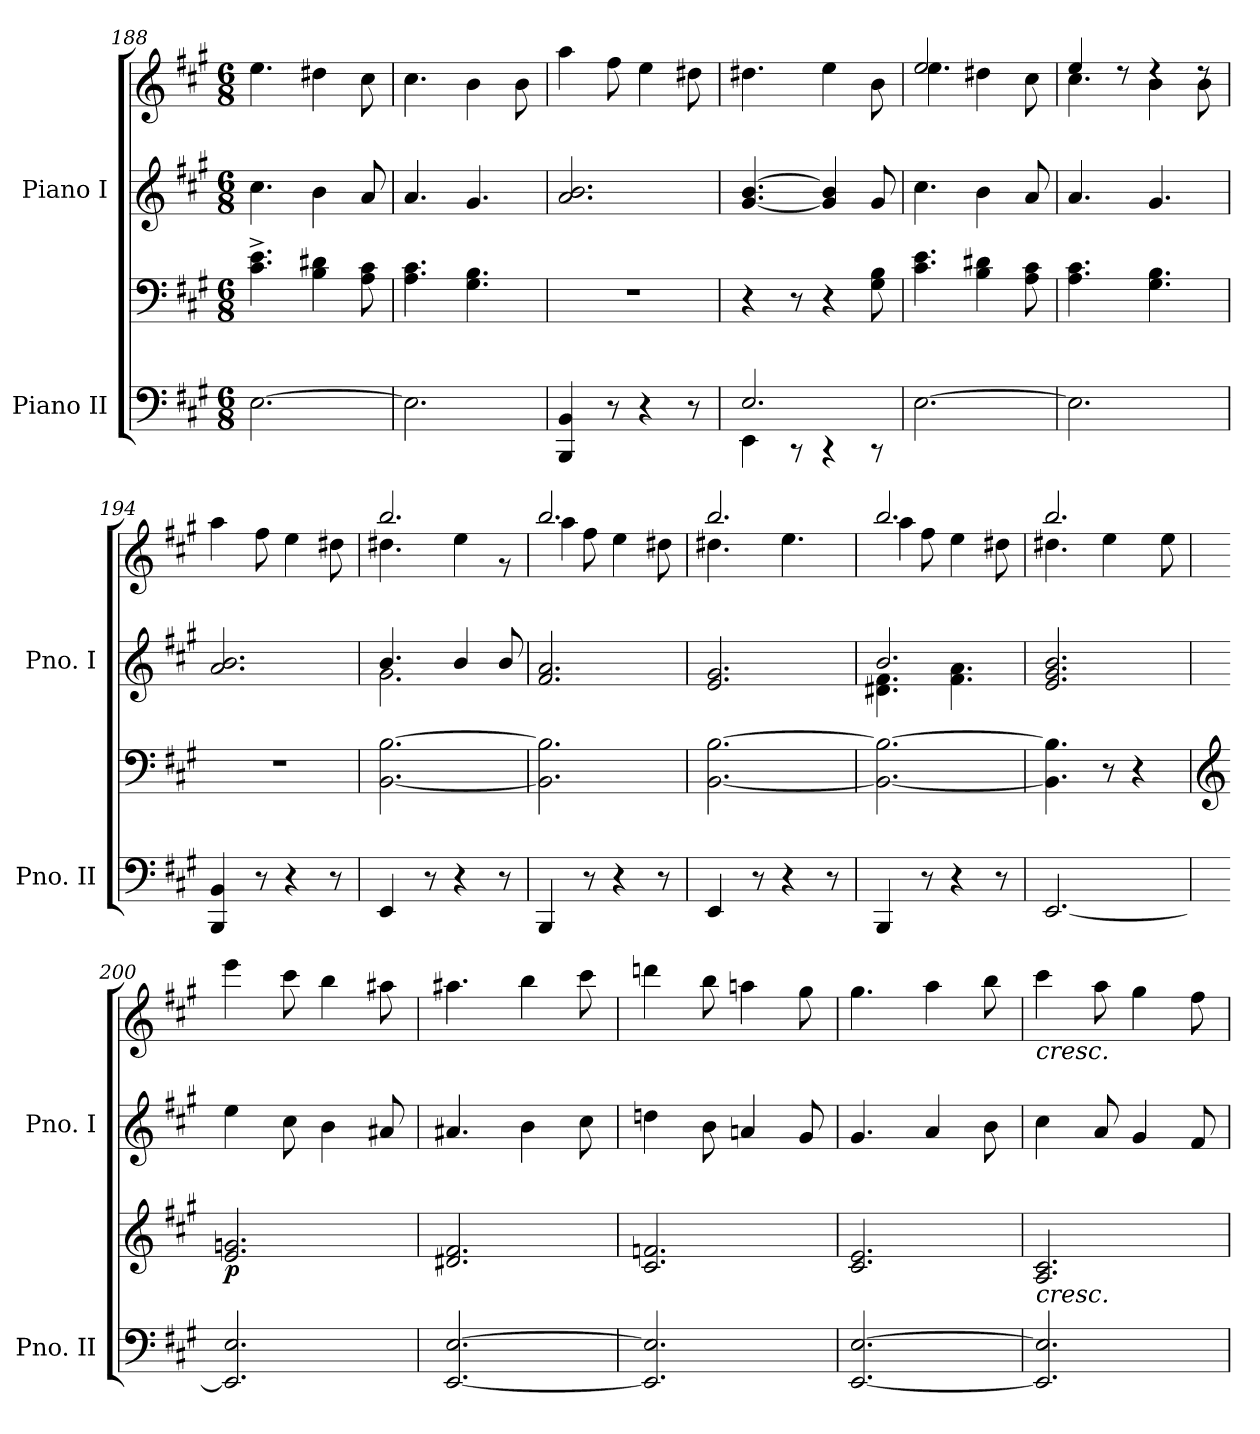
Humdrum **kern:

**kern	**kern	**dynam	**kern	**kern
*part2	*part2	*part2	*part1	*part1
*staff4	*staff3	*staff3/4	*staff2	*staff1
*I"Piano II	*	*	*I"Piano I	*
*I'Pno. II	*	*	*I'Pno. I	*
*clefF4	*clefF4	*	*clefG2	*clefG2
*k[f#c#g#]	*k[f#c#g#]	*	*k[f#c#g#]	*k[f#c#g#]
*M6/8	*M6/8	*	*M6/8	*M6/8
=188	=188	=188	=188	=188
[2.E\	4.c#\^ 4.e\^	.	4.cc#\	4.ee\
.	4B\ 4d#X\	.	4b\	4dd#X\
.	8A\ 8c#\	.	8a/	8cc#\
=189	=189	=189	=189	=189
2.E\]	4.A\ 4.c#\	.	4.a/	4.cc#\
.	4.G#\ 4.B\	.	4.g#/	4b\
.	.	.	.	8b\
!!LO:PB:g=z
=190	=190	=190	=190	=190
4BBB/ 4BB/	2.r	.	2.a/ 2.b/	4aa\
8r	.	.	.	8ff#\
4r	.	.	.	4ee\
8r	.	.	.	8dd#X\
=191	=191	=191	=191	=191
*^	*	*	*	*
2.E/	4EE\	4r	.	[4.g#/ [4.b/	4.dd#X\
.	8r	8r	.	.	.
.	4r	4r	.	4g#/] 4b/]	4ee\
.	8r	8G#\ 8B\	.	8g#/	8b\
*v	*v	*	*	*	*
=192	=192	=192	=192	=192
*	*	*	*	*^
[2.E\	4.c#\ 4.e\	.	4.cc#\	2.ee/	4.ee\
.	4B\ 4d#X\	.	4b\	.	4dd#X\
.	8A\ 8c#\	.	8a/	.	8cc#\
=193	=193	=193	=193	=193	=193
2.E\]	4.A\ 4.c#\	.	4.a/	4ee/	4.cc#\
.	.	.	.	8rdd	.
.	4.G#\ 4.B\	.	4.g#/	4rdd	4b\
.	.	.	.	8rdd	8b\
*	*	*	*	*v	*v
=194	=194	=194	=194	=194
4BBB/ 4BB/	2.r	.	2.a/ 2.b/	4aa\
8r	.	.	.	8ff#\
4r	.	.	.	4ee\
8r	.	.	.	8dd#X\
=195	=195	=195	=195	=195
*	*	*	*^	*^
4EE/	[2.BB\ [2.B\	.	4.b/	2.g#\	2.bb/	4.dd#X\
8r	.	.	.	.	.	.
4r	.	.	4b/	.	.	4ee\
8r	.	.	8b/	.	.	8r
*	*	*	*v	*v	*	*
=196	=196	=196	=196	=196	=196
4BBB/	2.BB\] 2.B\]	.	2.f#/ 2.a/	2.bb/	4aa\
8r	.	.	.	.	8ff#\
4r	.	.	.	.	4ee\
8r	.	.	.	.	8dd#X\
=197	=197	=197	=197	=197	=197
4EE/	[2.BB\ [2.B\	.	2.e/ 2.g#/	2.bb/	4.dd#X\
8r	.	.	.	.	.
4r	.	.	.	.	4.ee\
8r	.	.	.	.	.
=198	=198	=198	=198	=198	=198
*	*	*	*^	*	*
4BBB/	2.BB\_ 2.B\_	.	2.b/	4.d#X\ 4.f#\	2.bb/	4aa\
8r	.	.	.	.	.	8ff#\
4r	.	.	.	4.f#\ 4.a\	.	4ee\
8r	.	.	.	.	.	8dd#X\
*	*	*	*v	*v	*	*
=199	=199	=199	=199	=199	=199
[2.EE/	4.BB\] 4.B\]	.	2.e/ 2.g#/ 2.b/	2.bb/	4.dd#X\
.	8r	.	.	.	4ee\
.	4r	.	.	.	.
.	.	.	.	.	8ee\
*	*	*	*	*v	*v
!!LO:LB:g=z
=200	=200	=200	=200	=200
*	*clefG2	*	*	*
*	*	*	*	*^
!	!	!LO:DY:b	!	!	!
*	*	*	*	*v	*v
2.EE/] 2.E/	2.e/ 2.gn/	p	4ee\	4eee\
.	.	.	8cc#\	8ccc#\
.	.	.	4b\	4bb\
.	.	.	8a#X/	8aa#X\
=201	=201	=201	=201	=201
[2.EE/ [2.E/	2.d#X/ 2.f#/	.	4.a#X/	4.aa#X\
.	.	.	4b\	4bb\
.	.	.	8cc#\	8ccc#\
=202	=202	=202	=202	=202
2.EE/] 2.E/]	2.c#/ 2.fn/	.	4ddn\	4dddn\
.	.	.	8b\	8bb\
.	.	.	4an/	4aan\
.	.	.	8g#/	8gg#\
=203	=203	=203	=203	=203
[2.EE/ [2.E/	2.c#/ 2.e/	.	4.g#/	4.gg#\
.	.	.	4a/	4aa\
.	.	.	8b\	8bb\
=204	=204	=204	=204	=204
!	!	!	!	!LO:TX:b:i:t=cresc.
!	!LO:TX:b:i:t=cresc.	!	!	!
2.EE/] 2.E/]	2.A/ 2.c#/	.	4cc#\	4ccc#\
.	.	.	8a/	8aa\
.	.	.	4g#/	4gg#\
.	.	.	8f#/	8ff#\
=	=	=	=	=
*-	*-	*-	*-	*-
